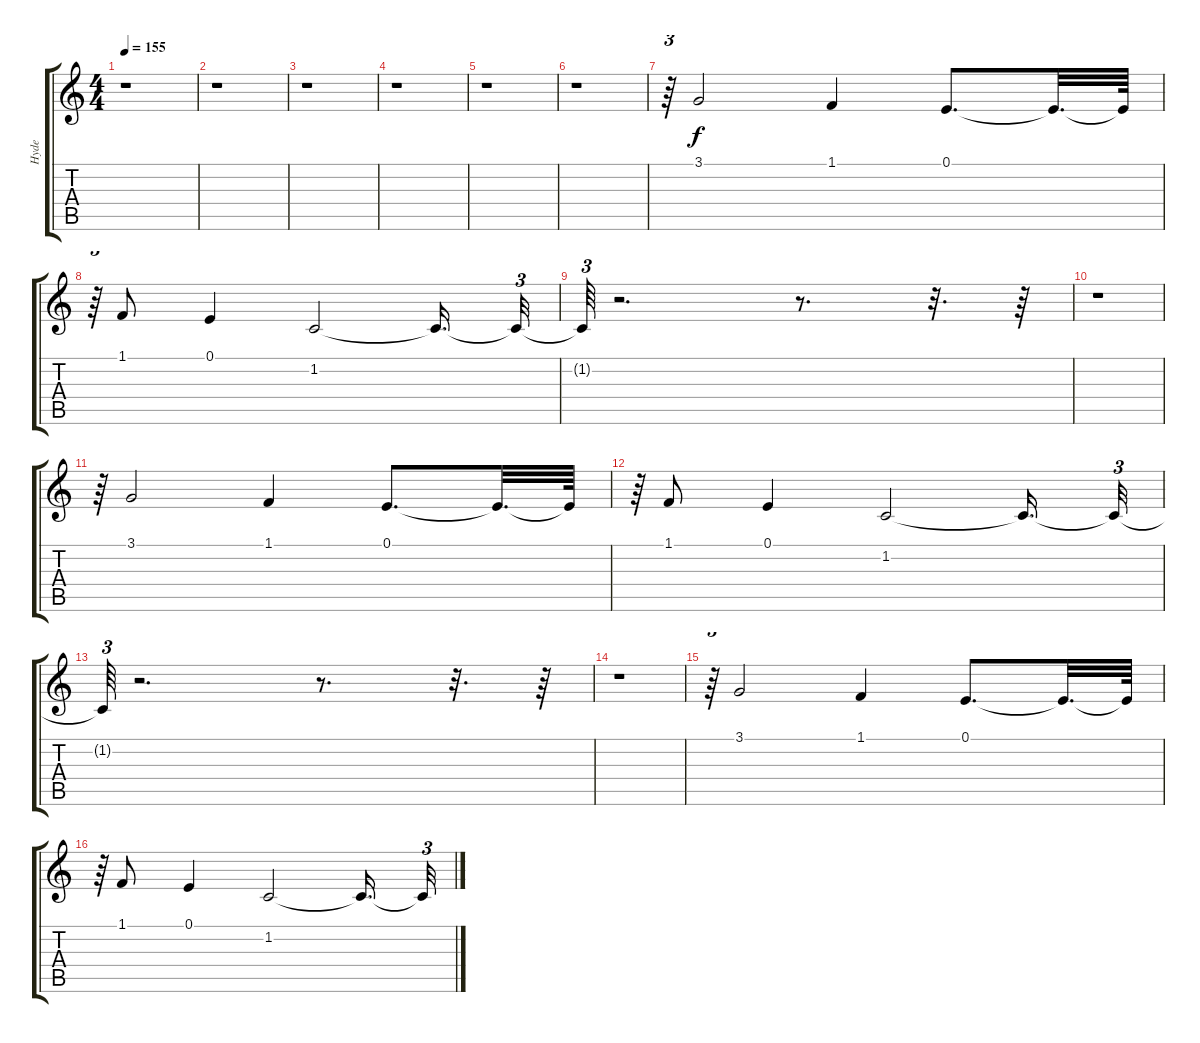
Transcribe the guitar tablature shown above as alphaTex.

\track ("Hyde" "Hyde") {instrument flute}
\staff {score tabs}
\tuning (E4 B3 G3 D3 A2 E2) {hide}
\ts (4 4)
\tempo 155
\clef g2
\ks c
r.1{dy f} |
r.1 |
r.1 |
r.1 |
r.1 |
r.1 |
r.64{tu (3 2)} 3.1.2 1.1.4 0.1.8{d} 0.1{t}.32{d} 0.1{t}.64 |
r.64{tu (3 2)} 1.1.8 0.1.4 1.2.2 1.2{t}.16{d} 1.2{t}.32{tu (3 2)} |
1.2{t}.64{tu (3 2)} r.2{d} r.8{d} r.32{d} r.64 |
r.1 |
r.64{tu (3 2)} 3.1.2 1.1.4 0.1.8{d} 0.1{t}.32{d} 0.1{t}.64 |
r.64{tu (3 2)} 1.1.8 0.1.4 1.2.2 1.2{t}.16{d} 1.2{t}.32{tu (3 2)} |
1.2{t}.64{tu (3 2)} r.2{d} r.8{d} r.32{d} r.64 |
r.1 |
r.64{tu (3 2)} 3.1.2 1.1.4 0.1.8{d} 0.1{t}.32{d} 0.1{t}.64 |
r.64{tu (3 2)} 1.1.8 0.1.4 1.2.2 1.2{t}.16{d} 1.2{t}.32{tu (3 2)}
